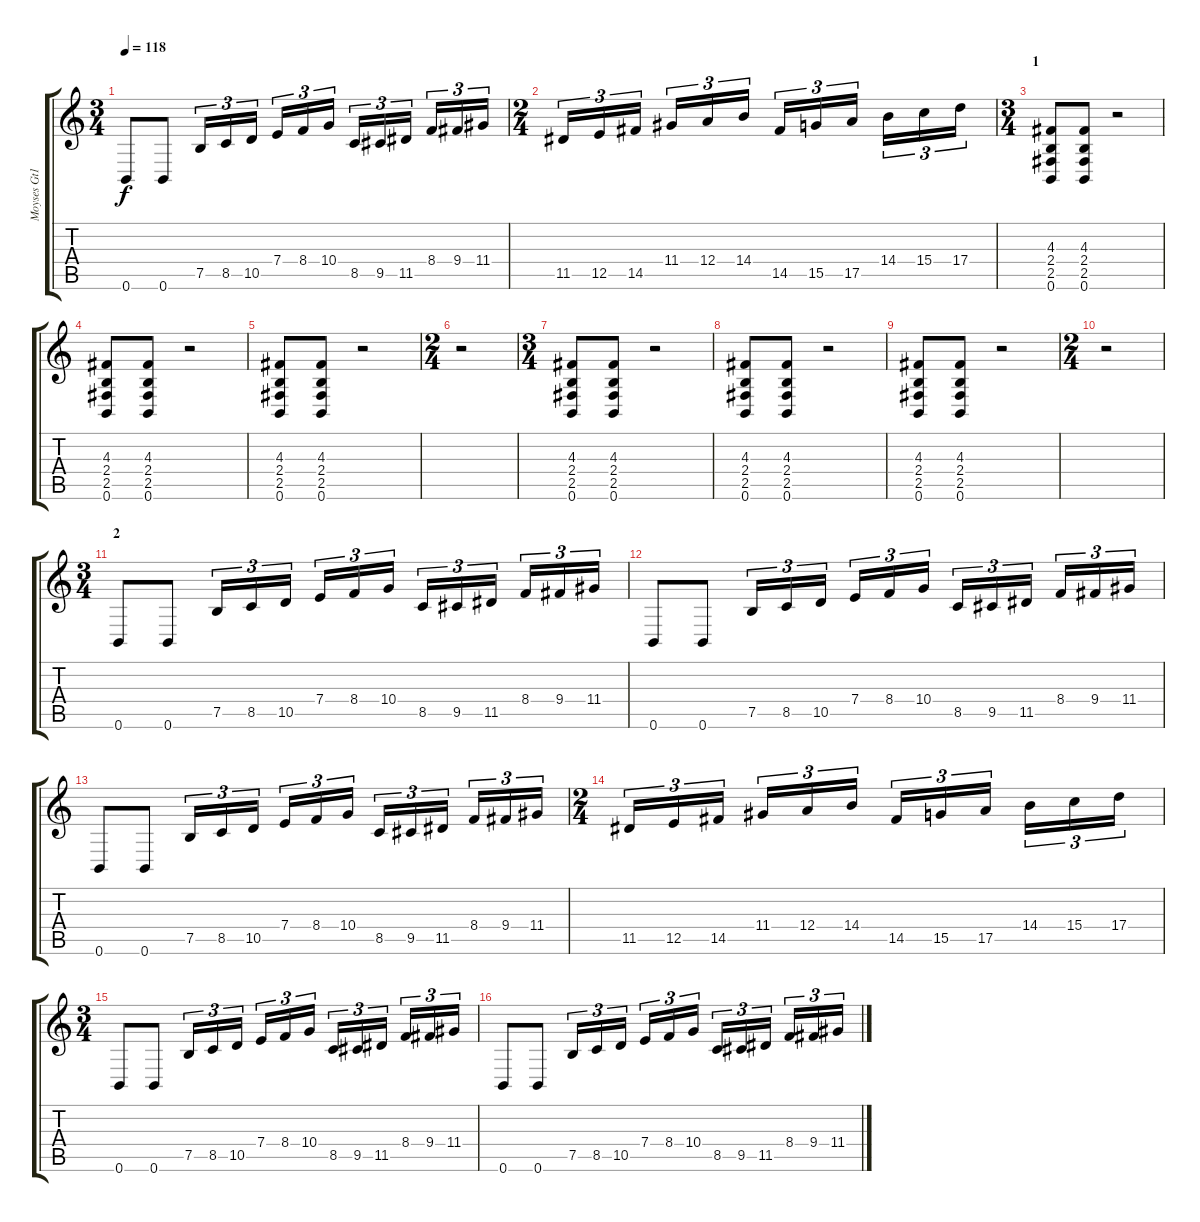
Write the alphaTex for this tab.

\track ("Moyses Gt1" "Moyses Gt1") {instrument distortionguitar}
\staff {score tabs}
\tuning (B3 Gb3 D3 A2 E2 B1) {hide}
\ts (3 4)
\tempo 118
\clef g2
\ks c
0.6.8{dy f} 0.6.8 7.5.16{tu (3 2)} 8.5.16{tu (3 2)} 10.5.16{tu (3 2)} 7.4.16{tu (3 2)} 8.4.16{tu (3 2)} 10.4.16{tu (3 2)} 8.5.16{tu (3 2)} 9.5.16{tu (3 2)} 11.5.16{tu (3 2)} 8.4.16{tu (3 2)} 9.4.16{tu (3 2)} 11.4.16{tu (3 2)} |
\ts (2 4)
11.5.16{tu (3 2)} 12.5.16{tu (3 2)} 14.5.16{tu (3 2)} 11.4.16{tu (3 2)} 12.4.16{tu (3 2)} 14.4.16{tu (3 2)} 14.5.16{tu (3 2)} 15.5.16{tu (3 2)} 17.5.16{tu (3 2)} 14.4.16{tu (3 2)} 15.4.16{tu (3 2)} 17.4.16{tu (3 2)} |
\ts (3 4)
\section ("" "1")
(4.3 2.4 2.5 0.6).8 (4.3 2.4 2.5 0.6).8 r.2 |
(4.3 2.4 2.5 0.6).8 (4.3 2.4 2.5 0.6).8 r.2 |
(4.3 2.4 2.5 0.6).8 (4.3 2.4 2.5 0.6).8 r.2 |
\ts (2 4)
r.2 |
\ts (3 4)
(4.3 2.4 2.5 0.6).8 (4.3 2.4 2.5 0.6).8 r.2 |
(4.3 2.4 2.5 0.6).8 (4.3 2.4 2.5 0.6).8 r.2 |
(4.3 2.4 2.5 0.6).8 (4.3 2.4 2.5 0.6).8 r.2 |
\ts (2 4)
r.2 |
\ts (3 4)
\section ("" "2")
0.6.8 0.6.8 7.5.16{tu (3 2)} 8.5.16{tu (3 2)} 10.5.16{tu (3 2)} 7.4.16{tu (3 2)} 8.4.16{tu (3 2)} 10.4.16{tu (3 2)} 8.5.16{tu (3 2)} 9.5.16{tu (3 2)} 11.5.16{tu (3 2)} 8.4.16{tu (3 2)} 9.4.16{tu (3 2)} 11.4.16{tu (3 2)} |
0.6.8 0.6.8 7.5.16{tu (3 2)} 8.5.16{tu (3 2)} 10.5.16{tu (3 2)} 7.4.16{tu (3 2)} 8.4.16{tu (3 2)} 10.4.16{tu (3 2)} 8.5.16{tu (3 2)} 9.5.16{tu (3 2)} 11.5.16{tu (3 2)} 8.4.16{tu (3 2)} 9.4.16{tu (3 2)} 11.4.16{tu (3 2)} |
0.6.8 0.6.8 7.5.16{tu (3 2)} 8.5.16{tu (3 2)} 10.5.16{tu (3 2)} 7.4.16{tu (3 2)} 8.4.16{tu (3 2)} 10.4.16{tu (3 2)} 8.5.16{tu (3 2)} 9.5.16{tu (3 2)} 11.5.16{tu (3 2)} 8.4.16{tu (3 2)} 9.4.16{tu (3 2)} 11.4.16{tu (3 2)} |
\ts (2 4)
11.5.16{tu (3 2)} 12.5.16{tu (3 2)} 14.5.16{tu (3 2)} 11.4.16{tu (3 2)} 12.4.16{tu (3 2)} 14.4.16{tu (3 2)} 14.5.16{tu (3 2)} 15.5.16{tu (3 2)} 17.5.16{tu (3 2)} 14.4.16{tu (3 2)} 15.4.16{tu (3 2)} 17.4.16{tu (3 2)} |
\ts (3 4)
0.6.8 0.6.8 7.5.16{tu (3 2)} 8.5.16{tu (3 2)} 10.5.16{tu (3 2)} 7.4.16{tu (3 2)} 8.4.16{tu (3 2)} 10.4.16{tu (3 2)} 8.5.16{tu (3 2)} 9.5.16{tu (3 2)} 11.5.16{tu (3 2)} 8.4.16{tu (3 2)} 9.4.16{tu (3 2)} 11.4.16{tu (3 2)} |
0.6.8 0.6.8 7.5.16{tu (3 2)} 8.5.16{tu (3 2)} 10.5.16{tu (3 2)} 7.4.16{tu (3 2)} 8.4.16{tu (3 2)} 10.4.16{tu (3 2)} 8.5.16{tu (3 2)} 9.5.16{tu (3 2)} 11.5.16{tu (3 2)} 8.4.16{tu (3 2)} 9.4.16{tu (3 2)} 11.4.16{tu (3 2)}
